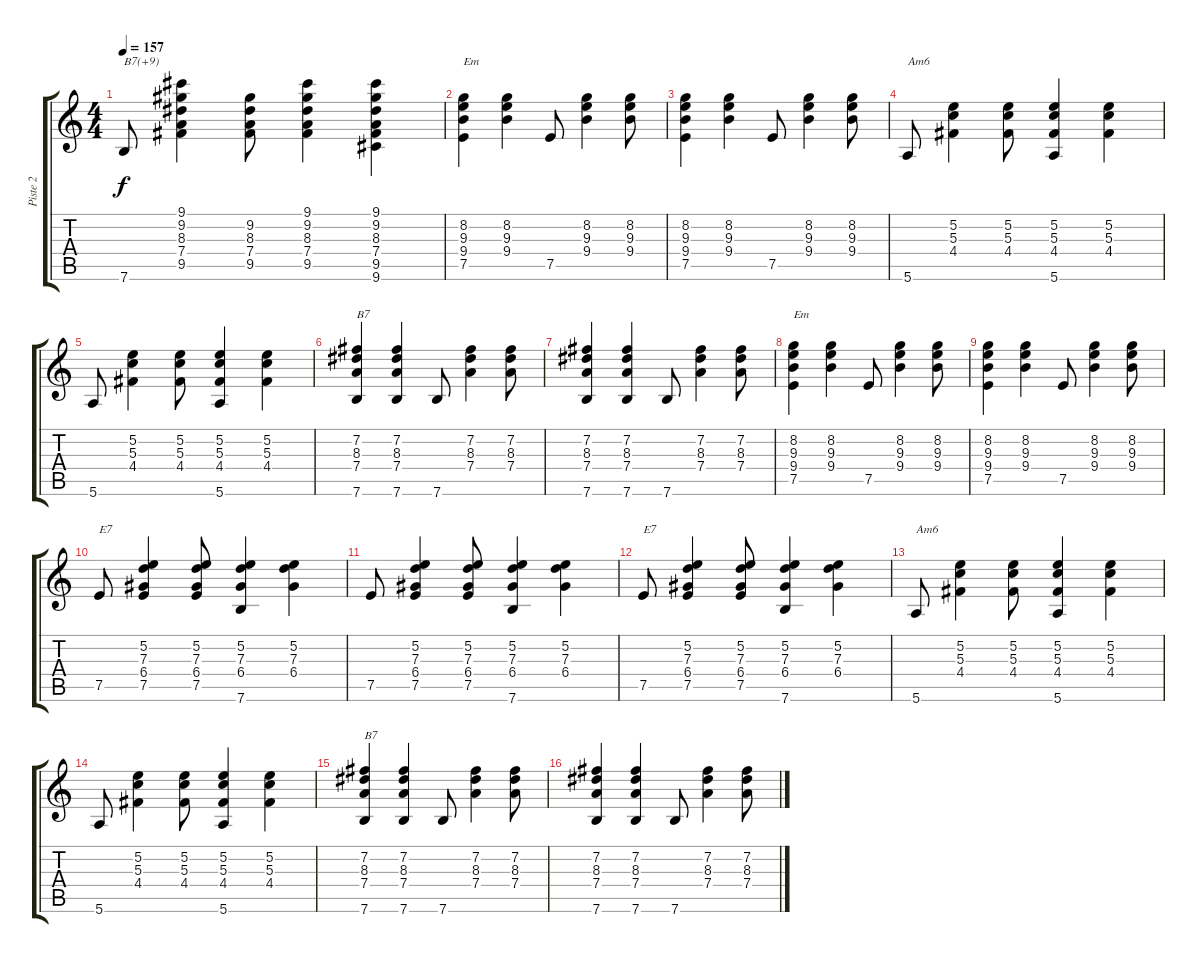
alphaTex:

\track ("Piste 2" "Piste 2") {instrument acousticguitarnylon}
\staff {score tabs}
\tuning (E4 B3 G3 D3 A2 E2) {hide}
\ts (4 4)
\tempo 157
\clef g2
\ks c
7.6.8{txt "B7(+9)" dy f} (9.1 9.2 8.3 7.4 9.5).4 (9.2 8.3 7.4 9.5).8 (9.1 9.2 8.3 7.4 9.5).4 (9.1 9.2 8.3 7.4 9.5 9.6).4 |
(8.2 9.3 9.4 7.5).4{txt "Em"} (8.2 9.3 9.4).4 7.5.8 (8.2 9.3 9.4).4 (8.2 9.3 9.4).8 |
(8.2 9.3 9.4 7.5).4 (8.2 9.3 9.4).4 7.5.8 (8.2 9.3 9.4).4 (8.2 9.3 9.4).8 |
5.6.8{txt "Am6"} (5.2 5.3 4.4).4 (5.2 5.3 4.4).8 (5.2 5.3 4.4 5.6).4 (5.2 5.3 4.4).4 |
5.6.8 (5.2 5.3 4.4).4 (5.2 5.3 4.4).8 (5.2 5.3 4.4 5.6).4 (5.2 5.3 4.4).4 |
(7.2 8.3 7.4 7.6).4{txt "B7"} (7.2 8.3 7.4 7.6).4 7.6.8 (7.2 8.3 7.4).4 (7.2 8.3 7.4).8 |
(7.2 8.3 7.4 7.6).4 (7.2 8.3 7.4 7.6).4 7.6.8 (7.2 8.3 7.4).4 (7.2 8.3 7.4).8 |
(8.2 9.3 9.4 7.5).4{txt "Em"} (8.2 9.3 9.4).4 7.5.8 (8.2 9.3 9.4).4 (8.2 9.3 9.4).8 |
(8.2 9.3 9.4 7.5).4 (8.2 9.3 9.4).4 7.5.8 (8.2 9.3 9.4).4 (8.2 9.3 9.4).8 |
7.5.8{txt "E7"} (5.2 7.3 6.4 7.5).4 (5.2 7.3 6.4 7.5).8 (5.2 7.3 6.4 7.6).4 (5.2 7.3 6.4).4 |
7.5.8 (5.2 7.3 6.4 7.5).4 (5.2 7.3 6.4 7.5).8 (5.2 7.3 6.4 7.6).4 (5.2 7.3 6.4).4 |
7.5.8{txt "E7"} (5.2 7.3 6.4 7.5).4 (5.2 7.3 6.4 7.5).8 (5.2 7.3 6.4 7.6).4 (5.2 7.3 6.4).4 |
5.6.8{txt "Am6"} (5.2 5.3 4.4).4 (5.2 5.3 4.4).8 (5.2 5.3 4.4 5.6).4 (5.2 5.3 4.4).4 |
5.6.8 (5.2 5.3 4.4).4 (5.2 5.3 4.4).8 (5.2 5.3 4.4 5.6).4 (5.2 5.3 4.4).4 |
(7.2 8.3 7.4 7.6).4{txt "B7"} (7.2 8.3 7.4 7.6).4 7.6.8 (7.2 8.3 7.4).4 (7.2 8.3 7.4).8 |
(7.2 8.3 7.4 7.6).4 (7.2 8.3 7.4 7.6).4 7.6.8 (7.2 8.3 7.4).4 (7.2 8.3 7.4).8
